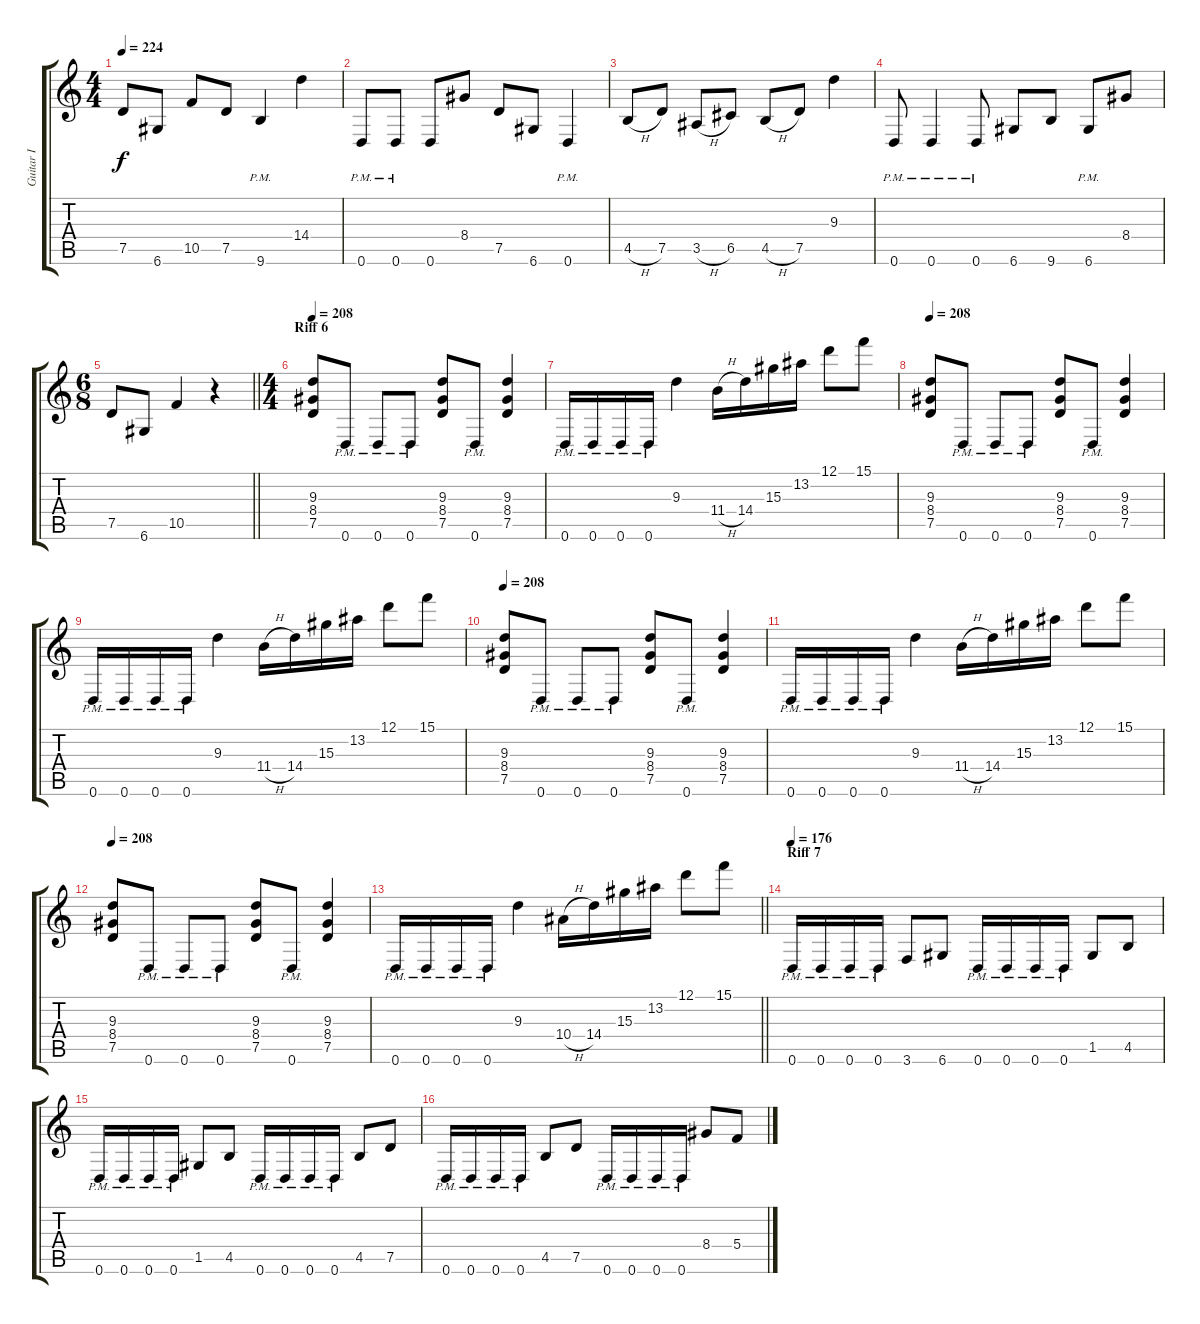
\track ("Guitar I" "Guitar I") {instrument distortionguitar}
\staff {score tabs}
\tuning (D4 A3 F3 C3 G2 D2) {hide}
\ts (4 4)
\tempo 224
\clef g2
\ks c
7.5.8{dy f} 6.6.8 10.5.8 7.5.8 9.6{pm}.4 14.4.4 |
0.6{pm}.8 0.6{pm}.8 0.6.8 8.4.8 7.5.8 6.6.8 0.6{pm}.4 |
4.5{h}.8 7.5.8 3.5{h}.8 6.5.8 4.5{h}.8 7.5.8 9.3.4 |
0.6{pm}.8 0.6{pm}.4 0.6{pm}.8 6.6.8 9.6.8 6.6{pm}.8 8.4.8 |
\ts (6 8)
\barLineRight lightlight
7.5.8 6.6.8 10.5.4 r.4 |
\ts (4 4)
\section ("" "Riff 6")
\tempo 208
(9.3 8.4 7.5).8 0.6{pm}.8 0.6{pm}.8 0.6{pm}.8 (9.3 8.4 7.5).8 0.6{pm}.8 (9.3 8.4 7.5).4 |
0.6{pm}.16 0.6{pm}.16 0.6{pm}.16 0.6{pm}.16 9.3.4 11.4{h}.16 14.4.16 15.3.16 13.2.16 12.1.8 15.1.8 |
\tempo 208
(9.3 8.4 7.5).8 0.6{pm}.8 0.6{pm}.8 0.6{pm}.8 (9.3 8.4 7.5).8 0.6{pm}.8 (9.3 8.4 7.5).4 |
0.6{pm}.16 0.6{pm}.16 0.6{pm}.16 0.6{pm}.16 9.3.4 11.4{h}.16 14.4.16 15.3.16 13.2.16 12.1.8 15.1.8 |
\tempo 208
(9.3 8.4 7.5).8 0.6{pm}.8 0.6{pm}.8 0.6{pm}.8 (9.3 8.4 7.5).8 0.6{pm}.8 (9.3 8.4 7.5).4 |
0.6{pm}.16 0.6{pm}.16 0.6{pm}.16 0.6{pm}.16 9.3.4 11.4{h}.16 14.4.16 15.3.16 13.2.16 12.1.8 15.1.8 |
\tempo 208
(9.3 8.4 7.5).8 0.6{pm}.8 0.6{pm}.8 0.6{pm}.8 (9.3 8.4 7.5).8 0.6{pm}.8 (9.3 8.4 7.5).4 |
\barLineRight lightlight
0.6{pm}.16 0.6{pm}.16 0.6{pm}.16 0.6{pm}.16 9.3.4 10.4{h}.16 14.4.16 15.3.16 13.2.16 12.1.8 15.1.8 |
\section ("" "Riff 7")
\tempo 176
0.6{pm}.16 0.6{pm}.16 0.6{pm}.16 0.6{pm}.16 3.6.8 6.6.8 0.6{pm}.16 0.6{pm}.16 0.6{pm}.16 0.6{pm}.16 1.5.8 4.5.8 |
0.6{pm}.16 0.6{pm}.16 0.6{pm}.16 0.6{pm}.16 1.5.8 4.5.8 0.6{pm}.16 0.6{pm}.16 0.6{pm}.16 0.6{pm}.16 4.5.8 7.5.8 |
0.6{pm}.16 0.6{pm}.16 0.6{pm}.16 0.6{pm}.16 4.5.8 7.5.8 0.6{pm}.16 0.6{pm}.16 0.6{pm}.16 0.6{pm}.16 8.4.8 5.4.8
